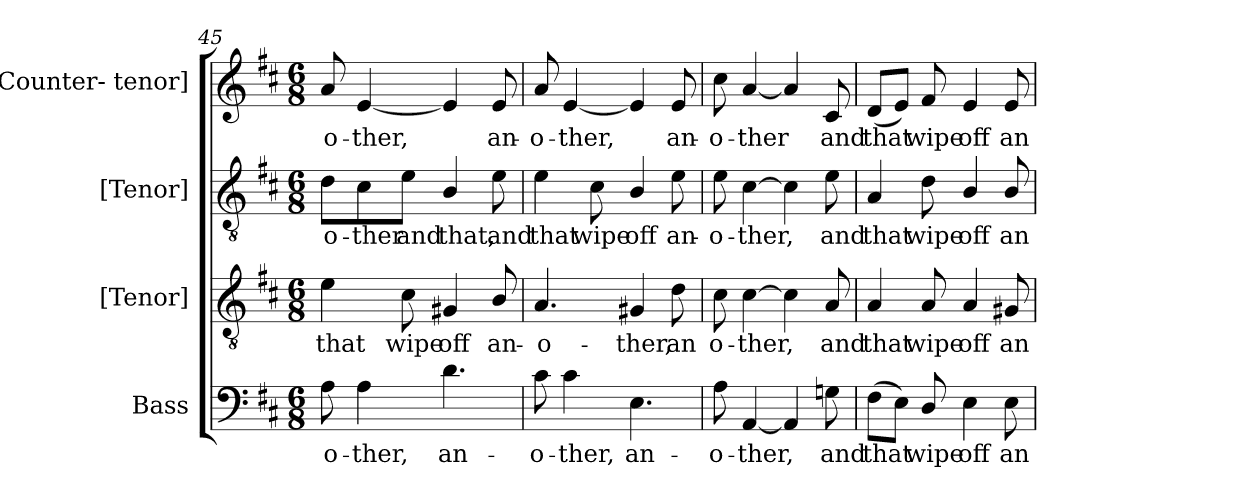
**kern	**text	**kern	**text	**kern	**text	**kern	**text
*part4	*part4	*part3	*part3	*part2	*part2	*part1	*part1
*staff4	*staff4	*staff3	*staff3	*staff2	*staff2	*staff1	*staff1
*I"Bass	*	*I"[Tenor]	*	*I"[Tenor]	*	*I"[Counter- tenor]	*
*I'B.	*	*I'T.	*	*I'T.	*	*	*
*clefF4	*	*clefGv2	*	*clefGv2	*	*clefG2	*
*	*	*ITrd7c12	*	*ITrd7c12	*	*	*
*k[f#c#]	*	*k[f#c#]	*	*k[f#c#]	*	*k[f#c#]	*
*D:	*	*D:	*	*D:	*	*D:	*
*M6/8	*	*M6/8	*	*M6/8	*	*M6/8	*
=45	=45	=45	=45	=45	=45	=45	=45
!	!LO:LY:b:color=#000000	!	!	!	!	!	!
!	!	!	!LO:LY:b:color=#000000	!	!	!	!
!	!	!	!	!	!LO:LY:b:color=#000000	!	!
!	!	!	!	!	!	!	!LO:LY:b:color=#000000
8Ai\	-o-	4Ei\	that	8Di\L	-o-	8ai/	-o-
!	!LO:LY:b:color=#000000	!	!	!	!	!	!
!	!	!	!	!	!LO:LY:b:color=#000000	!	!
!	!	!	!	!	!	!	!LO:LY:b:color=#000000
4Ai\	-ther,	.	.	8C#i\	-ther	[4ei/	-ther,
!	!	!	!LO:LY:b:color=#000000	!	!	!	!
!	!	!	!	!	!LO:LY:b:color=#000000	!	!
.	.	8C#i\	wipe	8Ei\J	and	.	.
!	!LO:LY:b:color=#000000	!	!	!	!	!	!
!	!	!	!LO:LY:b:color=#000000	!	!	!	!
!	!	!	!	!	!LO:LY:b:color=#000000	!	!
4.di\	an-	4GG#Xi/	off	4BBi/	that,	4ei/]	.
!	!	!	!LO:LY:b:color=#000000	!	!	!	!
!	!	!	!	!	!LO:LY:b:color=#000000	!	!
!	!	!	!	!	!	!	!LO:LY:b:color=#000000
.	.	8BBi/	an-	8Ei\	and	8ei/	an-
=46	=46	=46	=46	=46	=46	=46	=46
!	!LO:LY:b:color=#000000	!	!	!	!	!	!
!	!	!	!LO:LY:b:color=#000000	!	!	!	!
!	!	!	!	!	!LO:LY:b:color=#000000	!	!
!	!	!	!	!	!	!	!LO:LY:b:color=#000000
8c#i\	-o-	4.AAi/	-o-	4Ei\	that	8ai/	-o-
!	!LO:LY:b:color=#000000	!	!	!	!	!	!
!	!	!	!	!	!	!	!LO:LY:b:color=#000000
4c#i\	-ther,	.	.	.	.	[4ei/	-ther,
!	!	!	!	!	!LO:LY:b:color=#000000	!	!
.	.	.	.	8C#i\	wipe	.	.
!	!LO:LY:b:color=#000000	!	!	!	!	!	!
!	!	!	!LO:LY:b:color=#000000	!	!	!	!
!	!	!	!	!	!LO:LY:b:color=#000000	!	!
4.Ei\	an-	4GG#Xi/	-ther,	4BBi/	off	4ei/]	.
!	!	!	!LO:LY:b:color=#000000	!	!	!	!
!	!	!	!	!	!LO:LY:b:color=#000000	!	!
!	!	!	!	!	!	!	!LO:LY:b:color=#000000
.	.	8Di\	an	8Ei\	an-	8ei/	an-
=47	=47	=47	=47	=47	=47	=47	=47
!	!LO:LY:b:color=#000000	!	!	!	!	!	!
!	!	!	!LO:LY:b:color=#000000	!	!	!	!
!	!	!	!	!	!LO:LY:b:color=#000000	!	!
!	!	!	!	!	!	!	!LO:LY:b:color=#000000
8Ai\	-o-	8C#i\	o-	8Ei\	-o-	8cc#i\	-o-
!	!LO:LY:b:color=#000000	!	!	!	!	!	!
!	!	!	!LO:LY:b:color=#000000	!	!	!	!
!	!	!	!	!	!LO:LY:b:color=#000000	!	!
!	!	!	!	!	!	!	!LO:LY:b:color=#000000
[4AAi/	-ther,	[4C#i\	-ther,	[4C#i\	-ther,	[4ai/	-ther
4AAi/]	.	4C#i\]	.	4C#i\]	.	4ai/]	.
!	!LO:LY:b:color=#000000	!	!	!	!	!	!
!	!	!	!LO:LY:b:color=#000000	!	!	!	!
!	!	!	!	!	!LO:LY:b:color=#000000	!	!
!	!	!	!	!	!	!	!LO:LY:b:color=#000000
8Gni\	and	8AAi/	and	8Ei\	and	8c#i/	and
!!LO:LB:g=z
=48	=48	=48	=48	=48	=48	=48	=48
!	!LO:LY:b:color=#000000	!	!	!	!	!	!
!	!	!	!LO:LY:b:color=#000000	!	!	!	!
!	!	!	!	!	!LO:LY:b:color=#000000	!	!
!	!	!	!	!	!	!	!LO:LY:b:color=#000000
(8F#i\L	that	4AAi/	that	4AAi/	that	(8di/L	that
8Ei\J)	.	.	.	.	.	8ei/J)	.
!	!LO:LY:b:color=#000000	!	!	!	!	!	!
!	!	!	!LO:LY:b:color=#000000	!	!	!	!
!	!	!	!	!	!LO:LY:b:color=#000000	!	!
!	!	!	!	!	!	!	!LO:LY:b:color=#000000
8Di/	wipe	8AAi/	wipe	8Di\	wipe	8f#i/	wipe
!	!LO:LY:b:color=#000000	!	!	!	!	!	!
!	!	!	!LO:LY:b:color=#000000	!	!	!	!
!	!	!	!	!	!LO:LY:b:color=#000000	!	!
!	!	!	!	!	!	!	!LO:LY:b:color=#000000
4Ei\	off	4AAi/	off	4BBi/	off	4ei/	off
!	!LO:LY:b:color=#000000	!	!	!	!	!	!
!	!	!	!LO:LY:b:color=#000000	!	!	!	!
!	!	!	!	!	!LO:LY:b:color=#000000	!	!
!	!	!	!	!	!	!	!LO:LY:b:color=#000000
8Ei\	an-	8GG#Xi/	an-	8BBi/	an-	8ei/	an-
=	=	=	=	=	=	=	=
*-	*-	*-	*-	*-	*-	*-	*-
